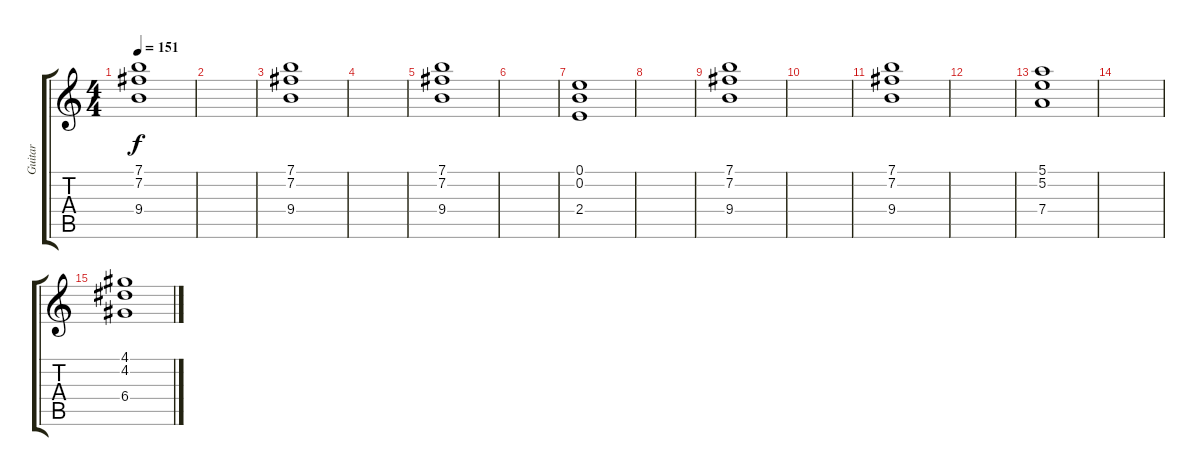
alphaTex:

\track ("Guitar" "Guitar") {instrument electricguitarclean}
\staff {score tabs}
\tuning (E4 B3 G3 D3 A2 E2) {hide}
\ts (4 4)
\tempo 151
\clef g2
\ks c
(7.1 7.2 9.4).1{dy f} |
|
(7.1 7.2 9.4).1 |
|
(7.1 7.2 9.4).1 |
|
(0.1 0.2 2.4).1 |
|
(7.1 7.2 9.4).1 |
|
(7.1 7.2 9.4).1 |
|
(5.1 5.2 7.4).1 |
|
(4.1 4.2 6.4).1
